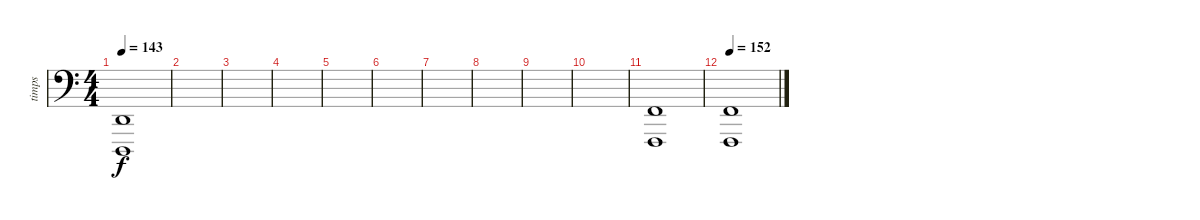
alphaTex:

\track ("timps" "timps") {instrument timpani}
\staff {score}
\tuning (G2 D2 A1 E1 B0) {hide}
\ts (4 4)
\tempo 143
\clef f4
\ks c
(0.2 3.5).1{dy f} |
|
|
|
|
|
|
|
|
|
(3.2 1.4).1 |
\tempo 152
(3.2 1.4).1
